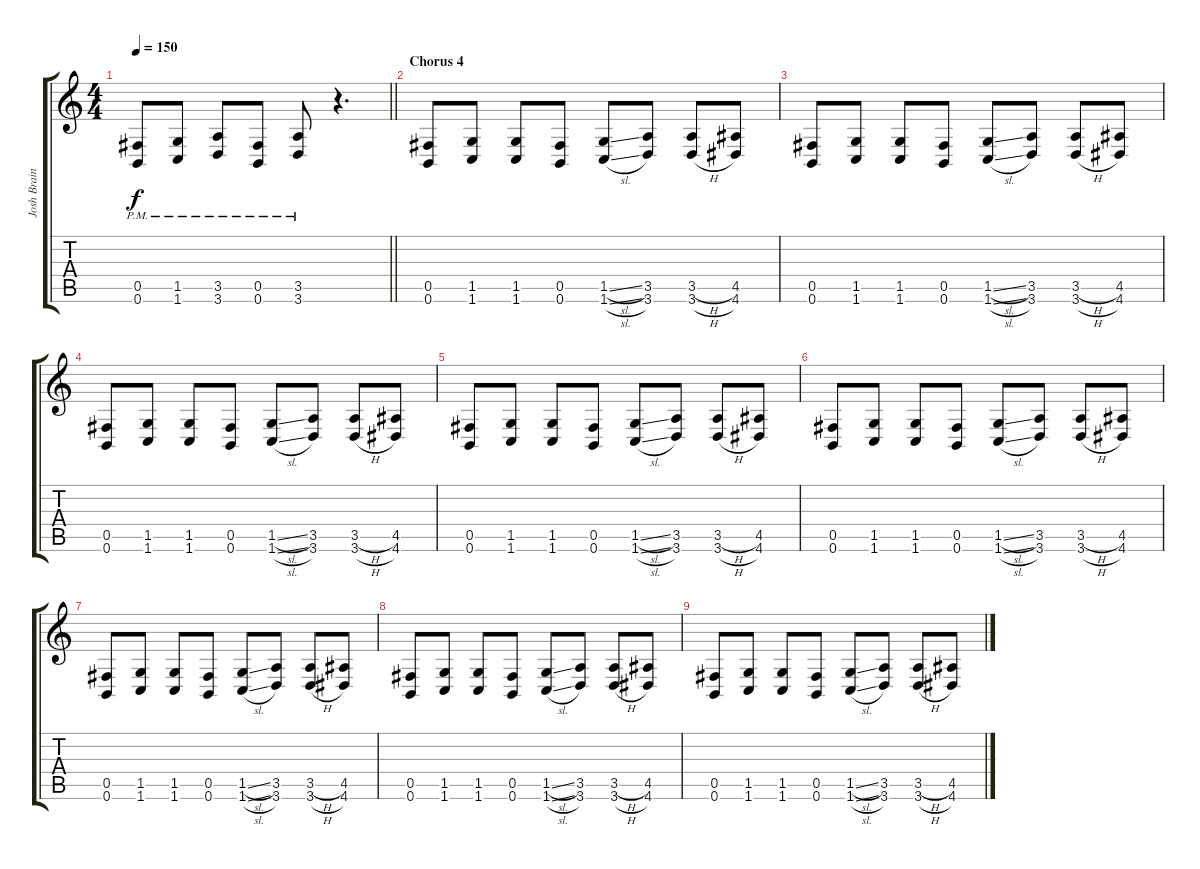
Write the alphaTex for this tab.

\track ("Josh Brainard" "Josh Brain") {instrument distortionguitar}
\staff {score tabs}
\tuning (Db4 Ab3 E3 B2 Gb2 B1) {hide}
\ts (4 4)
\tempo 150
\clef g2
\barLineRight lightlight
\ks c
(0.5{pm} 0.6{pm}).8{dy f} (1.5{pm} 1.6{pm}).8 (3.5{pm} 3.6{pm}).8 (0.5{pm} 0.6{pm}).8 (3.5{pm} 3.6{pm}).8 r.4{d} |
\section ("" "Chorus 4")
(0.5 0.6).8 (1.5 1.6).8 (1.5 1.6).8 (0.5 0.6).8 (1.5{sl} 1.6{sl}).8 (3.5 3.6).8 (3.5{h} 3.6{h}).8 (4.5 4.6).8 |
(0.5 0.6).8 (1.5 1.6).8 (1.5 1.6).8 (0.5 0.6).8 (1.5{sl} 1.6{sl}).8 (3.5 3.6).8 (3.5{h} 3.6{h}).8 (4.5 4.6).8 |
(0.5 0.6).8 (1.5 1.6).8 (1.5 1.6).8 (0.5 0.6).8 (1.5{sl} 1.6{sl}).8 (3.5 3.6).8 (3.5{h} 3.6{h}).8 (4.5 4.6).8 |
(0.5 0.6).8 (1.5 1.6).8 (1.5 1.6).8 (0.5 0.6).8 (1.5{sl} 1.6{sl}).8 (3.5 3.6).8 (3.5{h} 3.6{h}).8 (4.5 4.6).8 |
(0.5 0.6).8 (1.5 1.6).8 (1.5 1.6).8 (0.5 0.6).8 (1.5{sl} 1.6{sl}).8 (3.5 3.6).8 (3.5{h} 3.6{h}).8 (4.5 4.6).8 |
(0.5 0.6).8 (1.5 1.6).8 (1.5 1.6).8 (0.5 0.6).8 (1.5{sl} 1.6{sl}).8 (3.5 3.6).8 (3.5{h} 3.6{h}).8 (4.5 4.6).8 |
(0.5 0.6).8 (1.5 1.6).8 (1.5 1.6).8 (0.5 0.6).8 (1.5{sl} 1.6{sl}).8 (3.5 3.6).8 (3.5{h} 3.6{h}).8 (4.5 4.6).8 |
(0.5 0.6).8 (1.5 1.6).8 (1.5 1.6).8 (0.5 0.6).8 (1.5{sl} 1.6{sl}).8 (3.5 3.6).8 (3.5{h} 3.6{h}).8 (4.5 4.6).8
